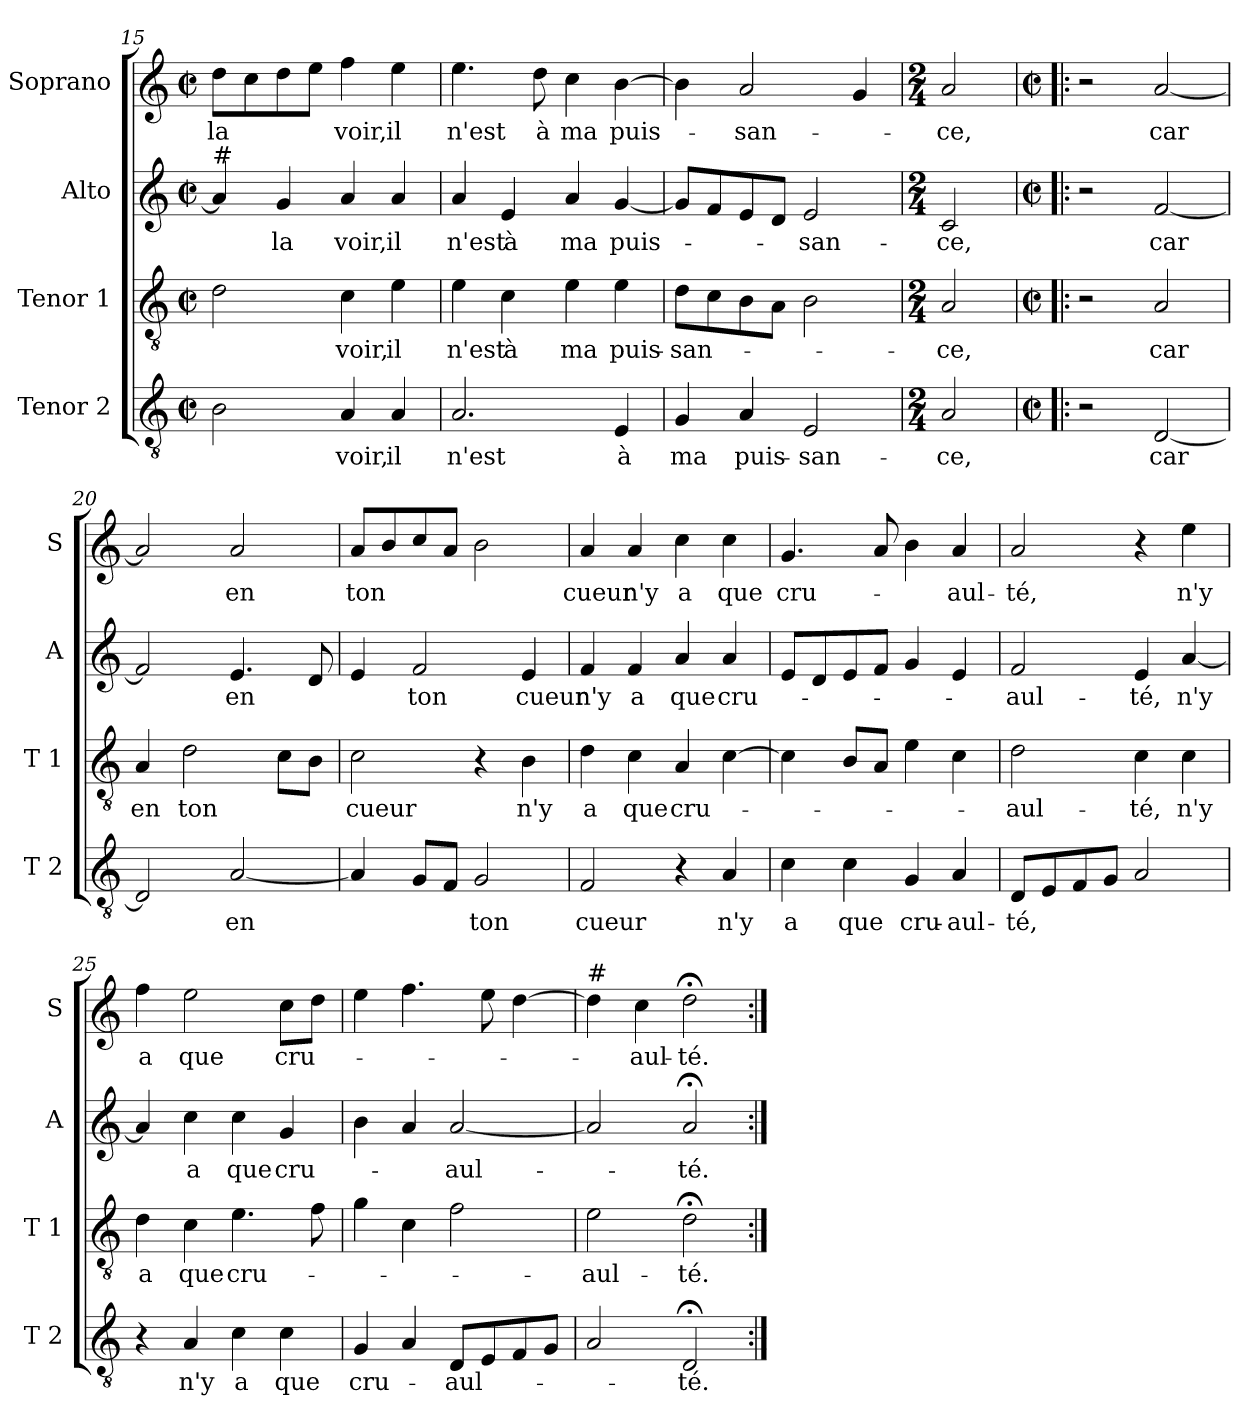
**kern	**text	**kern	**text	**kern	**text	**kern	**text
*part4	*part4	*part3	*part3	*part2	*part2	*part1	*part1
*staff4	*staff4	*staff3	*staff3	*staff2	*staff2	*staff1	*staff1
*I"Tenor 2	*	*I"Tenor 1	*	*I"Alto	*	*I"Soprano	*
*I'T 2	*	*I'T 1	*	*I'A	*	*I'S	*
*clefGv2	*	*clefGv2	*	*clefG2	*	*clefG2	*
*k[]	*	*k[]	*	*k[]	*	*k[]	*
*C:	*	*C:	*	*C:	*	*C:	*
*M2/2	*	*M2/2	*	*M2/2	*	*M2/2	*
*met(c|)	*	*met(c|)	*	*met(c|)	*	*met(c|)	*
=15	=15	=15	=15	=15	=15	=15	=15
!	!	!	!	!LO:TX:a:t=#	!	!	!
!	!	!	!	!	!	!	!LO:LY:b
2B\	.	2d\	.	4a/]	.	8dd\L	la
.	.	.	.	.	.	8cc\	.
!	!	!	!	!	!LO:LY:b	!	!
.	.	.	.	4g/	la	8dd\	.
.	.	.	.	.	.	8ee\J	.
!	!LO:LY:b	!	!LO:LY:b	!	!LO:LY:b	!	!LO:LY:b
4A/	-voir,	4c\	voir,	4a/	voir,	4ff\	voir,
!	!LO:LY:b	!	!LO:LY:b	!	!LO:LY:b	!	!LO:LY:b
4A/	il	4e\	il	4a/	il	4ee\	il
!!LO:LB:g=z
=16	=16	=16	=16	=16	=16	=16	=16
!	!LO:LY:b	!	!LO:LY:b	!	!LO:LY:b	!	!LO:LY:b
2.A/	n'est	4e\	n'est	4a/	n'est	4.ee\	n'est
!	!	!	!LO:LY:b	!	!LO:LY:b	!	!
.	.	4c\	à	4e/	à	.	.
!	!	!	!	!	!	!	!LO:LY:b
.	.	.	.	.	.	8dd\	à
!	!	!	!LO:LY:b	!	!LO:LY:b	!	!LO:LY:b
.	.	4e\	ma	4a/	ma	4cc\	ma
!	!LO:LY:b	!	!LO:LY:b	!	!LO:LY:b	!	!LO:LY:b
4E/	à	4e\	puis-	[4g/	puis-	[4b\	puis-
=17	=17	=17	=17	=17	=17	=17	=17
!	!LO:LY:b	!	!LO:LY:b	!	!	!	!
4G/	ma	8d\L	-san-	8g/L]	.	4b\]	.
.	.	8c\	.	8f/	.	.	.
!	!LO:LY:b	!	!	!	!	!	!LO:LY:b
4A/	puis-	8B\	.	8e/	.	2a/	-san-
.	.	8A\J	.	8d/J	.	.	.
!	!LO:LY:b	!	!	!	!LO:LY:b	!	!
2E/	-san-	2B\	.	2e/	-san-	.	.
.	.	.	.	.	.	4g/	.
=18	=18	=18	=18	=18	=18	=18	=18
*M2/4	*	*M2/4	*	*M2/4	*	*M2/4	*
!	!LO:LY:b	!	!LO:LY:b	!	!LO:LY:b	!	!LO:LY:b
2A/	-ce,	2A/	-ce,	2c/	-ce,	2a/	-ce,
=19!|:	=19!|:	=19!|:	=19!|:	=19!|:	=19!|:	=19!|:	=19!|:
*M2/2	*	*M2/2	*	*M2/2	*	*M2/2	*
*met(c|)	*	*met(c|)	*	*met(c|)	*	*met(c|)	*
2r	.	2r	.	2r	.	2r	.
!	!LO:LY:b	!	!LO:LY:b	!	!LO:LY:b	!	!LO:LY:b
[2D/	car	2A/	car	[2f/	car	[2a/	car
=20	=20	=20	=20	=20	=20	=20	=20
!	!	!	!LO:LY:b	!	!	!	!
2D/]	.	4A/	en	2f/]	.	2a/]	.
!	!	!	!LO:LY:b	!	!	!	!
.	.	2d\	ton	.	.	.	.
!	!LO:LY:b	!	!	!	!LO:LY:b	!	!LO:LY:b
[2A/	en	.	.	4.e/	en	2a/	en
.	.	8c\L	.	.	.	.	.
.	.	8B\J	.	8d/	.	.	.
=21	=21	=21	=21	=21	=21	=21	=21
!	!	!	!LO:LY:b	!	!	!	!LO:LY:b
4A/]	.	2c\	cueur	4e/	.	8a/L	ton
.	.	.	.	.	.	8b/	.
!	!	!	!	!	!LO:LY:b	!	!
8G/L	.	.	.	2f/	ton	8cc/	.
8F/J	.	.	.	.	.	8a/J	.
!	!LO:LY:b	!	!	!	!	!	!
2G/	ton	4r	.	.	.	2b\	.
!	!	!	!LO:LY:b	!	!LO:LY:b	!	!
.	.	4B\	n'y	4e/	cueur	.	.
!!LO:LB:g=z
=22	=22	=22	=22	=22	=22	=22	=22
!	!LO:LY:b	!	!LO:LY:b	!	!LO:LY:b	!	!LO:LY:b
2F/	cueur	4d\	a	4f/	n'y	4a/	cueur
!	!	!	!LO:LY:b	!	!LO:LY:b	!	!LO:LY:b
.	.	4c\	que	4f/	a	4a/	n'y
!	!	!	!LO:LY:b	!	!LO:LY:b	!	!LO:LY:b
4r	.	4A/	cru-	4a/	que	4cc\	a
!	!LO:LY:b	!	!	!	!LO:LY:b	!	!LO:LY:b
4A/	n'y	[4c\	.	4a/	cru-	4cc\	que
=23	=23	=23	=23	=23	=23	=23	=23
!	!LO:LY:b	!	!	!	!	!	!LO:LY:b
4c\	a	4c\]	.	8e/L	.	4.g/	cru-
.	.	.	.	8d/	.	.	.
!	!LO:LY:b	!	!	!	!	!	!
4c\	que	8B/L	.	8e/	.	.	.
.	.	8A/J	.	8f/J	.	8a/	.
!	!LO:LY:b	!	!	!	!	!	!
4G/	cru-	4e\	.	4g/	.	4b\	.
!	!LO:LY:b	!	!	!	!	!	!LO:LY:b
4A/	-aul-	4c\	.	4e/	.	4a/	-aul-
=24	=24	=24	=24	=24	=24	=24	=24
!	!LO:LY:b	!	!LO:LY:b	!	!LO:LY:b	!	!LO:LY:b
8D/L	-té,	2d\	-aul-	2f/	-aul-	2a/	-té,
8E/	.	.	.	.	.	.	.
8F/	.	.	.	.	.	.	.
8G/J	.	.	.	.	.	.	.
!	!	!	!LO:LY:b	!	!LO:LY:b	!	!
2A/	.	4c\	-té,	4e/	-té,	4r	.
!	!	!	!LO:LY:b	!	!LO:LY:b	!	!LO:LY:b
.	.	4c\	n'y	[4a/	n'y	4ee\	n'y
=25	=25	=25	=25	=25	=25	=25	=25
!	!	!	!LO:LY:b	!	!	!	!LO:LY:b
4r	.	4d\	a	4a/]	.	4ff\	a
!	!LO:LY:b	!	!LO:LY:b	!	!LO:LY:b	!	!LO:LY:b
4A/	n'y	4c\	que	4cc\	a	2ee\	que
!	!LO:LY:b	!	!LO:LY:b	!	!LO:LY:b	!	!
4c\	a	4.e\	cru-	4cc\	que	.	.
!	!LO:LY:b	!	!	!	!LO:LY:b	!	!LO:LY:b
4c\	que	.	.	4g/	cru-	8cc\L	cru-
.	.	8f\	.	.	.	8dd\J	.
=26	=26	=26	=26	=26	=26	=26	=26
!	!LO:LY:b	!	!	!	!	!	!
4G/	cru-	4g\	.	4b\	.	4ee\	.
4A/	.	4c\	.	4a/	.	4.ff\	.
!	!LO:LY:b	!	!	!	!LO:LY:b	!	!
8D/L	-aul-	2f\	.	[2a/	-aul-	.	.
8E/	.	.	.	.	.	8ee\	.
8F/	.	.	.	.	.	[4dd\	.
8G/J	.	.	.	.	.	.	.
=27	=27	=27	=27	=27	=27	=27	=27
!	!	!	!	!	!	!LO:TX:a:t=#	!
!	!	!	!LO:LY:b	!	!	!	!
2A/	.	2e\	-aul-	2a/]	.	4dd\]	.
!	!	!	!	!	!	!	!LO:LY:b
.	.	.	.	.	.	4cc\	-aul-
!	!LO:LY:b	!	!LO:LY:b	!	!LO:LY:b	!	!LO:LY:b
2D;</	-té.	2d;<\	-té.	2a;</	-té.	2dd;<\	-té.
=:|!	=:|!	=:|!	=:|!	=:|!	=:|!	=:|!	=:|!
*-	*-	*-	*-	*-	*-	*-	*-
